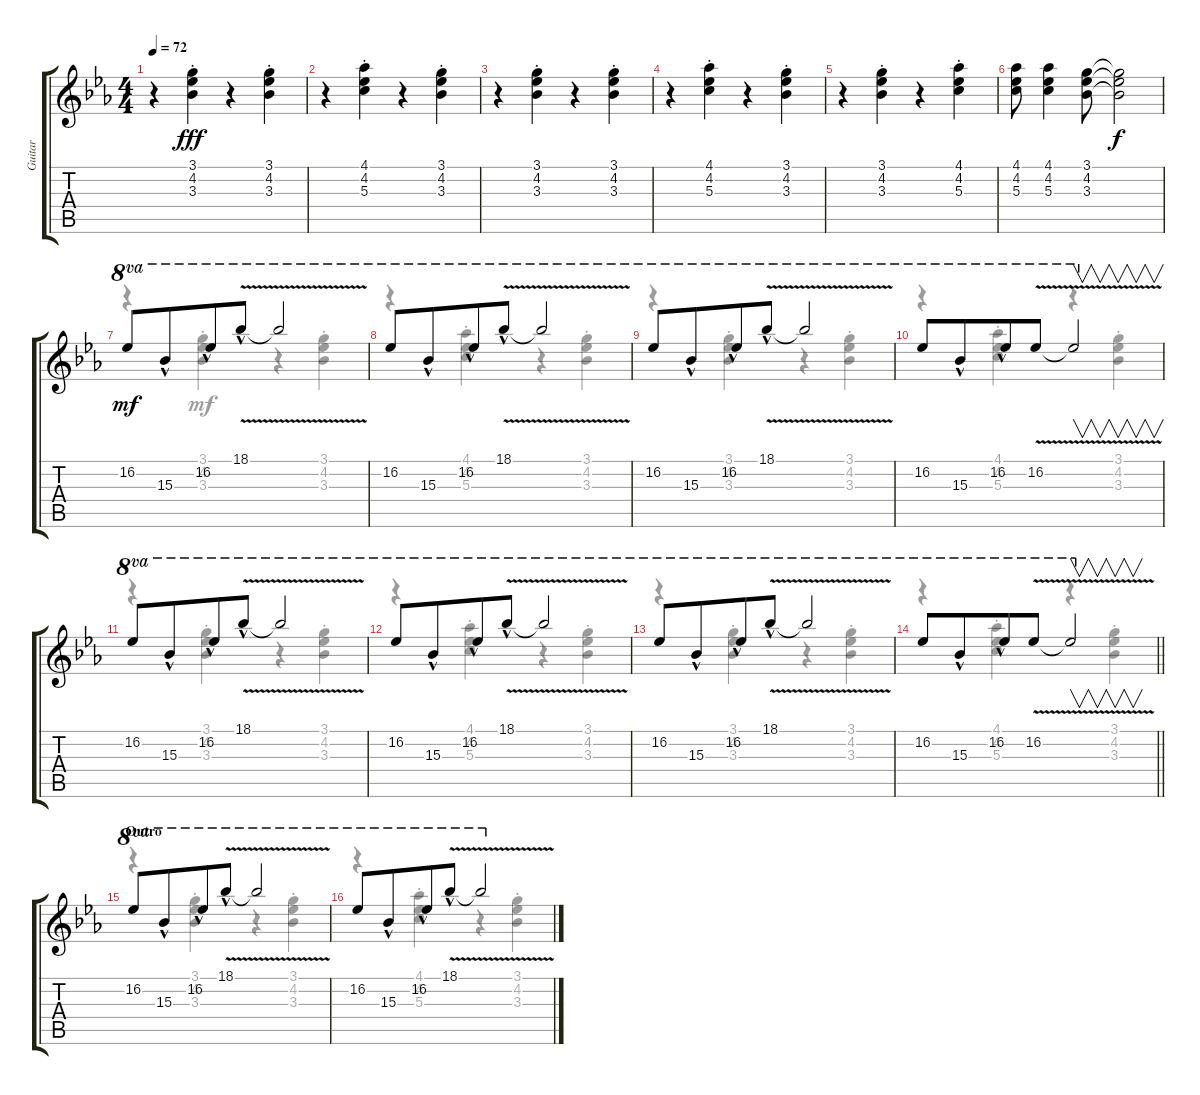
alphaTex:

\track ("Guitar " "Guitar ") {instrument electricguitarjazz}
\staff {score tabs}
\tuning (E4 B3 G3 D3 A2 E2) {hide}
\voice
\ts (4 4)
\tempo 72
\clef g2
\ks eb
r.4{dy fff} (3.1{st} 4.2{st} 3.3{st}).4 r.4 (3.1{st} 4.2{st} 3.3{st}).4 |
r.4 (4.1{st} 4.2{st} 5.3{st}).4 r.4 (3.1{st} 4.2{st} 3.3{st}).4 |
r.4 (3.1{st} 4.2{st} 3.3{st}).4 r.4 (3.1{st} 4.2{st} 3.3{st}).4 |
r.4 (4.1{st} 4.2{st} 5.3{st}).4 r.4 (3.1{st} 4.2{st} 3.3{st}).4 |
r.4 (3.1{st} 4.2{st} 3.3{st}).4 r.4 (4.1{st} 4.2{st} 5.3{st}).4 |
(4.1 4.2 5.3).8 (4.1 4.2 5.3).4 (3.1 4.2 3.3).8 (3.1{t} 4.2{t} 3.3{t}).2{dy f} |
16.2.8{ot 8va dy mf} 15.3{hac}.8{ot 8va beam merge} 16.2{hac}.8{ot 8va} 18.1{v hac}.8{ot 8va} 18.1{t}.2{ot 8va} |
16.2.8{ot 8va} 15.3{hac}.8{ot 8va beam merge} 16.2{hac}.8{ot 8va} 18.1{v hac}.8{ot 8va} 18.1{t}.2{ot 8va} |
16.2.8{ot 8va} 15.3{hac}.8{ot 8va beam merge} 16.2{hac}.8{ot 8va} 18.1{v hac}.8{ot 8va} 18.1{t}.2{ot 8va} |
16.2.8{ot 8va} 15.3{hac}.8{ot 8va beam merge} 16.2{hac}.8{ot 8va} 16.2{v}.8{ot 8va} 16.2{t}.2{v ot 8va} |
16.2.8{ot 8va} 15.3{hac}.8{ot 8va beam merge} 16.2{hac}.8{ot 8va} 18.1{v hac}.8{ot 8va} 18.1{t}.2{ot 8va} |
16.2.8{ot 8va} 15.3{hac}.8{ot 8va beam merge} 16.2{hac}.8{ot 8va} 18.1{v hac}.8{ot 8va} 18.1{t}.2{ot 8va} |
16.2.8{ot 8va} 15.3{hac}.8{ot 8va beam merge} 16.2{hac}.8{ot 8va} 18.1{v hac}.8{ot 8va} 18.1{t}.2{ot 8va} |
\barLineRight lightlight
16.2.8{ot 8va} 15.3{hac}.8{ot 8va beam merge} 16.2{hac}.8{ot 8va} 16.2{v}.8{ot 8va} 16.2{t}.2{v ot 8va} |
\section ("" "Outro")
16.2.8{ot 8va} 15.3{hac}.8{ot 8va beam merge} 16.2{hac}.8{ot 8va} 18.1{v hac}.8{ot 8va} 18.1{t}.2{ot 8va} |
16.2.8{ot 8va} 15.3{hac}.8{ot 8va beam merge} 16.2{hac}.8{ot 8va} 18.1{v hac}.8{ot 8va} 18.1{t}.2{ot 8va}
\voice
\clef g2
\ottava regular
\simile none
\ks eb
|
|
|
|
|
|
r.4 (3.1{st} 4.2{st} 3.3{st}).4{dy mf} r.4 (3.1{st} 4.2{st} 3.3{st}).4 |
r.4 (4.1{st} 4.2{st} 5.3{st}).4 r.4 (3.1{st} 4.2{st} 3.3{st}).4 |
r.4 (3.1{st} 4.2{st} 3.3{st}).4 r.4 (3.1{st} 4.2{st} 3.3{st}).4 |
r.4 (4.1{st} 4.2{st} 5.3{st}).4 r.4 (3.1{st} 4.2{st} 3.3{st}).4 |
r.4 (3.1{st} 4.2{st} 3.3{st}).4 r.4 (3.1{st} 4.2{st} 3.3{st}).4 |
r.4 (4.1{st} 4.2{st} 5.3{st}).4 r.4 (3.1{st} 4.2{st} 3.3{st}).4 |
r.4 (3.1{st} 4.2{st} 3.3{st}).4 r.4 (3.1{st} 4.2{st} 3.3{st}).4 |
\barLineRight lightlight
r.4 (4.1{st} 4.2{st} 5.3{st}).4 r.4 (3.1{st} 4.2{st} 3.3{st}).4 |
r.4 (3.1{st} 4.2{st} 3.3{st}).4 r.4 (3.1{st} 4.2{st} 3.3{st}).4 |
r.4 (4.1{st} 4.2{st} 5.3{st}).4 r.4 (3.1{st} 4.2{st} 3.3{st}).4
